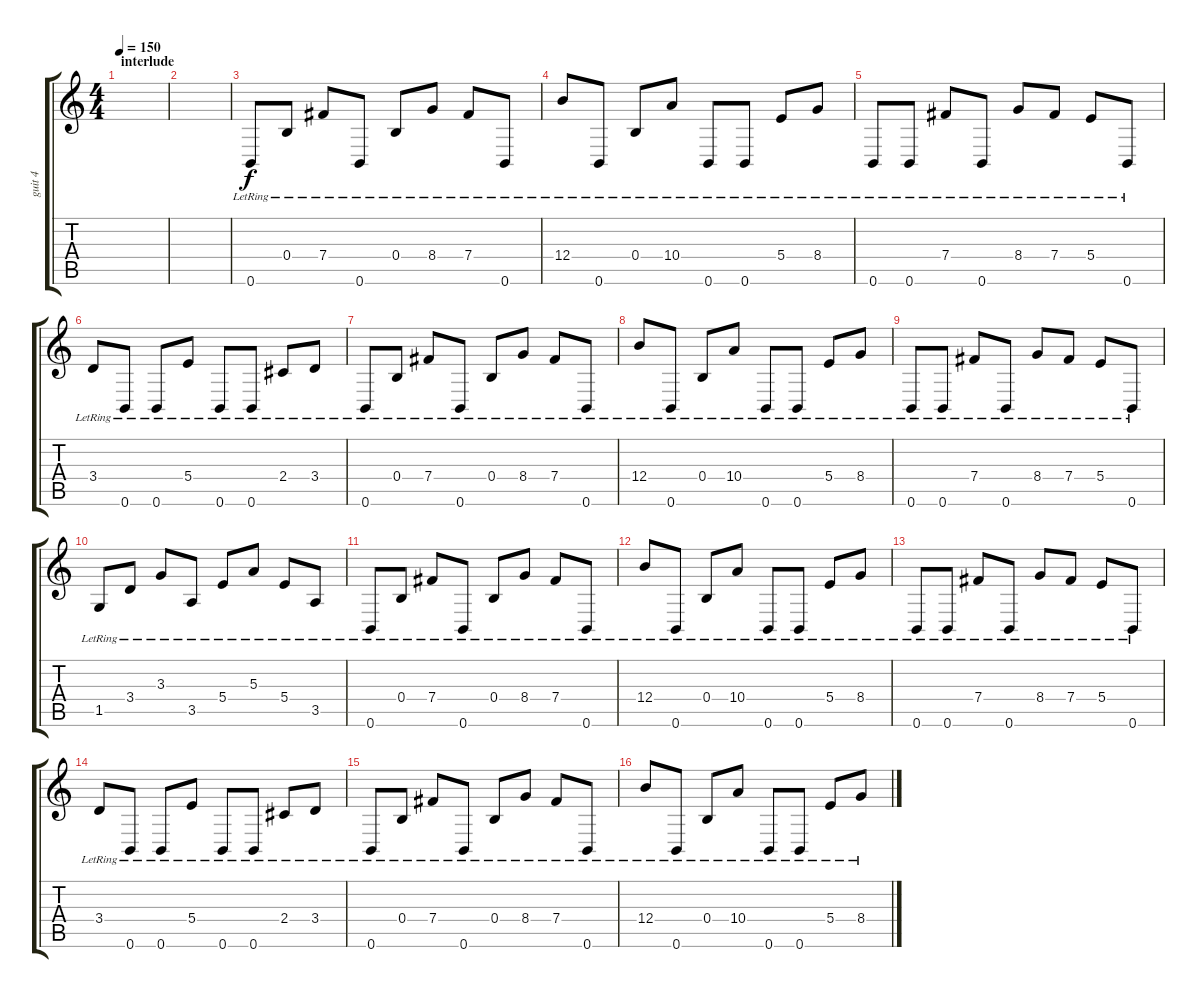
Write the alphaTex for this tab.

\track ("guit 4" "guit 4") {instrument acousticguitarsteel}
\staff {score tabs}
\tuning (Db4 Ab3 E3 B2 Gb2 B1) {hide}
\ts (4 4)
\section ("" "interlude")
\tempo 150
\clef g2
\ks c
|
|
0.6{lr}.8 0.4{lr}.8 7.4{lr}.8 0.6{lr}.8 0.4{lr}.8 8.4{lr}.8 7.4{lr}.8 0.6{lr}.8 |
12.4{lr}.8 0.6{lr}.8 0.4{lr}.8 10.4{lr}.8 0.6{lr}.8 0.6{lr}.8 5.4{lr}.8 8.4{lr}.8 |
0.6{lr}.8 0.6{lr}.8 7.4{lr}.8 0.6{lr}.8 8.4{lr}.8 7.4{lr}.8 5.4{lr}.8 0.6{lr}.8 |
3.4{lr}.8 0.6{lr}.8 0.6{lr}.8 5.4{lr}.8 0.6{lr}.8 0.6{lr}.8 2.4{lr}.8 3.4{lr}.8 |
0.6{lr}.8 0.4{lr}.8 7.4{lr}.8 0.6{lr}.8 0.4{lr}.8 8.4{lr}.8 7.4{lr}.8 0.6{lr}.8 |
12.4{lr}.8 0.6{lr}.8 0.4{lr}.8 10.4{lr}.8 0.6{lr}.8 0.6{lr}.8 5.4{lr}.8 8.4{lr}.8 |
0.6{lr}.8 0.6{lr}.8 7.4{lr}.8 0.6{lr}.8 8.4{lr}.8 7.4{lr}.8 5.4{lr}.8 0.6{lr}.8 |
1.5{lr}.8 3.4{lr}.8 3.3{lr}.8 3.5{lr}.8 5.4{lr}.8 5.3{lr}.8 5.4{lr}.8 3.5{lr}.8 |
0.6{lr}.8 0.4{lr}.8 7.4{lr}.8 0.6{lr}.8 0.4{lr}.8 8.4{lr}.8 7.4{lr}.8 0.6{lr}.8 |
12.4{lr}.8 0.6{lr}.8 0.4{lr}.8 10.4{lr}.8 0.6{lr}.8 0.6{lr}.8 5.4{lr}.8 8.4{lr}.8 |
0.6{lr}.8 0.6{lr}.8 7.4{lr}.8 0.6{lr}.8 8.4{lr}.8 7.4{lr}.8 5.4{lr}.8 0.6{lr}.8 |
3.4{lr}.8 0.6{lr}.8 0.6{lr}.8 5.4{lr}.8 0.6{lr}.8 0.6{lr}.8 2.4{lr}.8 3.4{lr}.8 |
0.6{lr}.8 0.4{lr}.8 7.4{lr}.8 0.6{lr}.8 0.4{lr}.8 8.4{lr}.8 7.4{lr}.8 0.6{lr}.8 |
12.4{lr}.8 0.6{lr}.8 0.4{lr}.8 10.4{lr}.8 0.6{lr}.8 0.6{lr}.8 5.4{lr}.8 8.4{lr}.8
